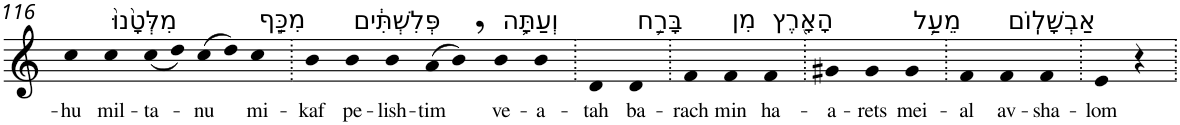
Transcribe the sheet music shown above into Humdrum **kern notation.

**kern	**text
*part1	*part1
*staff1	*staff1
*I"Piano	*
*I'Pno	*
!!LO:PB:g=z
*clefG2	*
*k[]	*
=116	=116
!	!LO:LY:b
4cc	-hu
!LO:TX:a:t=מִלְּטָ֙נוּ֙	!
!	!LO:LY:b
4cc	mil-
!	!LO:LY:b
(<8cc	-ta-
8dd)	.
!	!LO:LY:b
(>8cc	-nu
8dd)	.
!LO:TX:a:t=מִכַּ֣ף	!
!	!LO:LY:b
4cc	mi-
=117.	=117.
!	!LO:LY:b
4b	-kaf
!LO:TX:a:t=פְּלִשְׁתִּ֔ים	!
!	!LO:LY:b
4b	pe-
!	!LO:LY:b
4b	-lish-
!	!LO:LY:b
(>8a	-tim
8b,)	.
!LO:TX:a:t=וְעַתָּ֛ה	!
!	!LO:LY:b
4b	ve-
!	!LO:LY:b
4b	-a-
=118.	=118.
!	!LO:LY:b
4d	-tah
!LO:TX:a:t=בָּרַ֥ח	!
!	!LO:LY:b
4d	ba-
=119.	=119.
!	!LO:LY:b
4f	-rach
!LO:TX:a:t=מִן	!
!	!LO:LY:b
4f	min
!LO:TX:a:t=הָאָ֖רֶץ	!
!	!LO:LY:b
4f	ha-
=120.	=120.
!	!LO:LY:b
4g#X	-a-
!	!LO:LY:b
4g#	-rets
!LO:TX:a:t=מֵעַ֥ל	!
!	!LO:LY:b
4g#	mei-
=121.	=121.
!	!LO:LY:b
4f	-al
!LO:TX:a:t=אַבְשָׁלֽוֹם	!
!	!LO:LY:b
4f	av-
!	!LO:LY:b
4f	-sha-
=122.	=122.
!	!LO:LY:b
4e	-lom
4r	.
=.	=.
*-	*-
